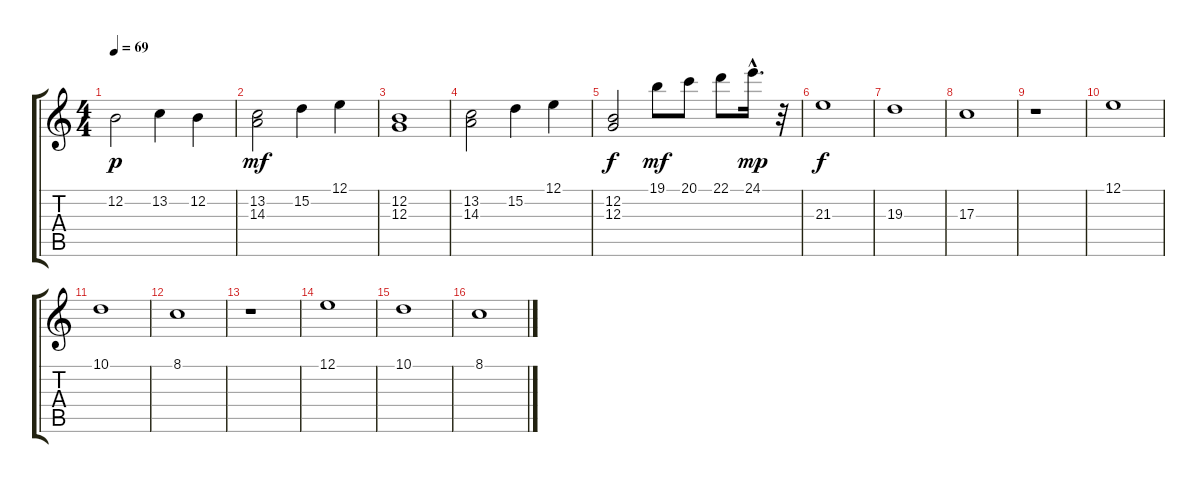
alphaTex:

\track "" {instrument stringensemble1}
\staff {score tabs}
\tuning (E4 B3 G3 D3 A2 E2) {hide}
\ts (4 4)
\tempo 69
\clef g2
\ks c
12.2.2{dy p} 13.2.4 12.2.4 |
(13.2 14.3).2{dy mf} 15.2.4 12.1.4 |
(12.2 12.3).1 |
(13.2 14.3).2 15.2.4 12.1.4 |
(12.2 12.3).2{dy f} 19.1.8{dy mf} 20.1.8 22.1.8 24.1{hac}.16{d dy mp} r.32 |
21.3.1{dy f} |
19.3.1 |
17.3.1 |
r.1 |
12.1.1 |
10.1.1 |
8.1.1 |
r.1 |
12.1.1 |
10.1.1{volume 9 balance 9} |
8.1.1
